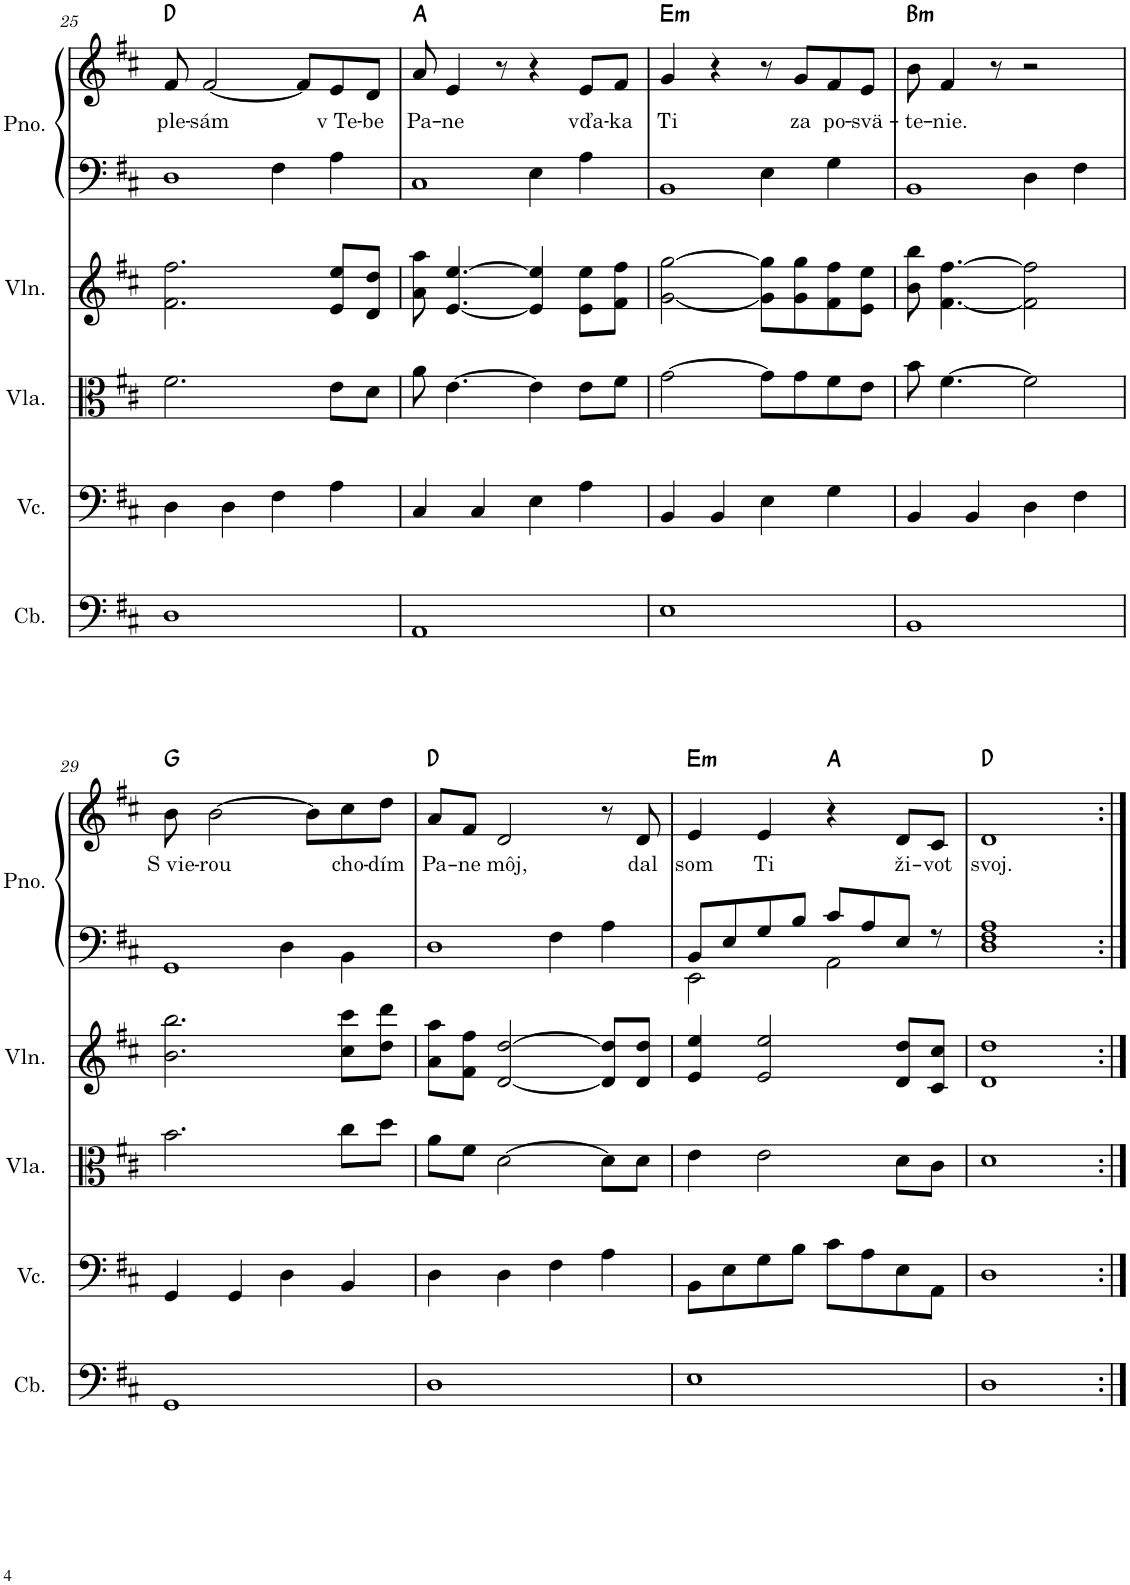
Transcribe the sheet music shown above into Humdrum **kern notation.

**kern	**kern	**kern	**kern	**kern	**kern	**text	**harte
*part5	*part4	*part3	*part2	*part1	*part1	*part1	*part1
*staff6	*staff5	*staff4	*staff3	*staff2	*staff1	*staff1	*
*I"Kontrabas	*I"Violončelo	*I"Viola	*I"Husle	*I"Piano	*	*	*
*	*	*I'Vla.	*	*I'Pno.	*	*	*
!!LO:PB:g=z
*clefF4	*clefF4	*clefC3	*clefG2	*clefF4	*clefG2	*	*
*Trd7c12	*	*	*	*	*	*	*
*k[f#c#]	*k[f#c#]	*k[f#c#]	*k[f#c#]	*k[f#c#]	*k[f#c#]	*	*
*M4/4	*M4/4	*M4/4	*M4/4	*M4/4	*M4/4	*	*
=25	=25	=25	=25	=25	=25	=25	=25
*	*	*	*	*^	*	*	*
!	!	!	!	!	!	!	!LO:LY:b	!
1D	4D\	2.f#\	2.f#\ 2.ff#\	1D	2ryy	8f#/	ple-	D:maj
!	!	!	!	!	!	!	!LO:LY:b	!
.	.	.	.	.	.	[2f#/	-sám	.
.	4D\	.	.	.	.	.	.	.
.	4F#\	.	.	.	4F#\	.	.	.
.	.	.	.	.	.	8f#/L]	.	.
!	!	!	!	!	!	!	!LO:LY:b	!
.	4A\	8e\L	8e/ 8ee/L	.	4A\	8e/	v Te-	.
!	!	!	!	!	!	!	!LO:LY:b	!
.	.	8d\J	8d/ 8dd/J	.	.	8d/J	-be	.
=26	=26	=26	=26	=26	=26	=26	=26	=26
!	!	!	!	!	!	!	!LO:LY:b	!
1AA	4C#/	8a\	8a\ 8aa\	1C#	2ryy	8a/	Pa-	A:maj
!	!	!	!	!	!	!	!LO:LY:b	!
.	.	[4.e\	[4.e/ [4.ee/	.	.	4e/	-ne	.
.	4C#/	.	.	.	.	.	.	.
.	.	.	.	.	.	8r	.	.
.	4E\	4e\]	4e/] 4ee/]	.	4E\	4r	.	.
!	!	!	!	!	!	!	!LO:LY:b	!
.	4A\	8e\L	8e\ 8ee\L	.	4A\	8e/L	vďa-	.
!	!	!	!	!	!	!	!LO:LY:b	!
.	.	8f#\J	8f#\ 8ff#\J	.	.	8f#/J	-ka	.
=27	=27	=27	=27	=27	=27	=27	=27	=27
!	!	!	!	!	!	!	!LO:LY:b	!LO:H:kt=m
1E	4BB/	[2g\	[2g\ [2gg\	1BB	2ryy	4g/	Ti	E:min
.	4BB/	.	.	.	.	4r	.	.
.	4E\	8g\L]	8g\] 8gg\]L	.	4E\	8r	.	.
!	!	!	!	!	!	!	!LO:LY:b	!
.	.	8g\	8g\ 8gg\	.	.	8g/L	za	.
!	!	!	!	!	!	!	!LO:LY:b	!
.	4G\	8f#\	8f#\ 8ff#\	.	4G\	8f#/	po-	.
!	!	!	!	!	!	!	!LO:LY:b	!
.	.	8e\J	8e\ 8ee\J	.	.	8e/J	-svä-	.
=28	=28	=28	=28	=28	=28	=28	=28	=28
!	!	!	!	!	!	!	!LO:LY:b	!LO:H:kt=m
1BB	4BB/	8b\	8b\ 8bb\	1BB	2ryy	8b\	-te-	B:min
!	!	!	!	!	!	!	!LO:LY:b	!
.	.	[4.f#\	[4.f#\ [4.ff#\	.	.	4f#/	-nie.	.
.	4BB/	.	.	.	.	.	.	.
.	.	.	.	.	.	8r	.	.
.	4D\	2f#\]	2f#\] 2ff#\]	.	4D\	2r	.	.
.	4F#\	.	.	.	4F#\	.	.	.
!!LO:LB:g=z
=29	=29	=29	=29	=29	=29	=29	=29	=29
!	!	!	!	!	!	!	!LO:LY:b	!
1GG	4GG/	2.b\	2.b\ 2.bb\	1GG	2ryy	8b\	S vie-	G:maj
!	!	!	!	!	!	!	!LO:LY:b	!
.	.	.	.	.	.	[2b\	-rou	.
.	4GG/	.	.	.	.	.	.	.
.	4D\	.	.	.	4D\	.	.	.
.	.	.	.	.	.	8b\L]	.	.
!	!	!	!	!	!	!	!LO:LY:b	!
.	4BB/	8cc#\L	8cc#\ 8ccc#\L	.	4BB\	8cc#\	cho-	.
!	!	!	!	!	!	!	!LO:LY:b	!
.	.	8dd\J	8dd\ 8ddd\J	.	.	8dd\J	-dím	.
=30	=30	=30	=30	=30	=30	=30	=30	=30
!	!	!	!	!	!	!	!LO:LY:b	!
1D	4D\	8a\L	8a\ 8aa\L	1D	2ryy	8a/L	Pa-	D:maj
!	!	!	!	!	!	!	!LO:LY:b	!
.	.	8f#\J	8f#\ 8ff#\J	.	.	8f#/J	-ne	.
!	!	!	!	!	!	!	!LO:LY:b	!
.	4D\	[2d\	[2d/ [2dd/	.	.	2d/	môj,	.
.	4F#\	.	.	.	4F#\	.	.	.
.	4A\	8d\L]	8d/] 8dd/]L	.	4A\	8r	.	.
!	!	!	!	!	!	!	!LO:LY:b	!
.	.	8d\J	8d/ 8dd/J	.	.	8d/	dal	.
=31	=31	=31	=31	=31	=31	=31	=31	=31
!	!	!	!	!	!	!	!LO:LY:b	!LO:H:kt=m
1E	8BB\L	4e\	4e/ 4ee/	8BB/L	2EE\	4e/	som	E:min
.	8E\	.	.	8E/	.	.	.	.
!	!	!	!	!	!	!	!LO:LY:b	!
.	8G\	2e\	2e/ 2ee/	8G/	.	4e/	Ti	.
.	8B\J	.	.	8B/J	.	.	.	.
.	8c#\L	.	.	8c#/L	2AA\	4r	.	A:maj
.	8A\	.	.	8A/	.	.	.	.
!	!	!	!	!	!	!	!LO:LY:b	!
.	8E\	8d\L	8d/ 8dd/L	8E/J	.	8d/L	ži-	.
!	!	!	!	!	!	!	!LO:LY:b	!
.	8AA\J	8c#\J	8c#/ 8cc#/J	8r	.	8c#/J	-vot	.
*	*	*	*	*v	*v	*	*	*
=32	=32	=32	=32	=32	=32	=32	=32
!	!	!	!	!	!	!LO:LY:b	!
1D	1D	1d	1d 1dd	1D 1F# 1A	1d	svoj.	D:maj
=:|!	=:|!	=:|!	=:|!	=:|!	=:|!	=:|!	=:|!
*-	*-	*-	*-	*-	*-	*-	*-
